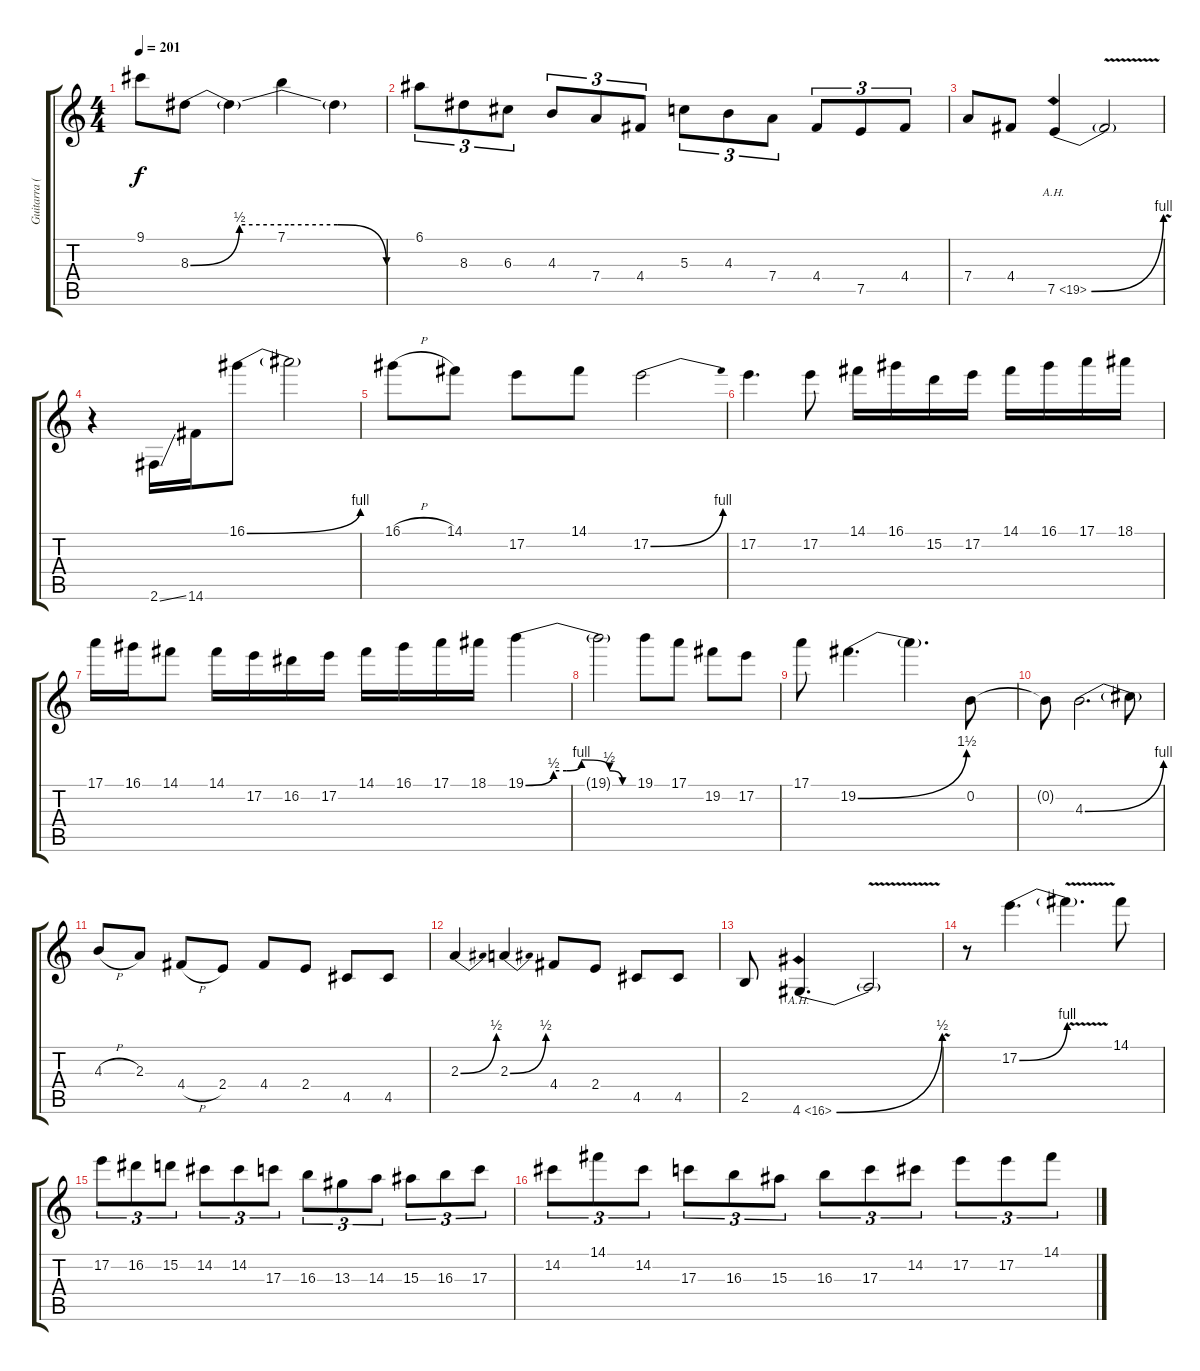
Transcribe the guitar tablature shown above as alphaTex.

\track ("Guitarra (Morse)" "Guitarra (") {instrument electricguitarclean}
\staff {score tabs}
\tuning (E4 B3 G3 D3 A2 E2) {hide}
\ts (4 4)
\tempo 201
\clef g2
\ks c
9.1.8{dy f} 8.3{be (custom 0 0 15 2 30 2 45 2 60 0)}.8 8.3{t}.4 7.1.4 8.3{t}.4 |
6.1.8{tu (3 2)} 8.3.8{tu (3 2)} 6.3.8{tu (3 2)} 4.3.8{tu (3 2)} 7.4.8{tu (3 2)} 4.4.8{tu (3 2)} 5.3.8{tu (3 2)} 4.3.8{tu (3 2)} 7.4.8{tu (3 2)} 4.4.8{tu (3 2)} 7.5.8{tu (3 2)} 4.4.8{tu (3 2)} |
7.4.8 4.4.8 7.5{be (bend 0 0 60 4) ah 12}.4 7.5{v t}.2 |
r.4 2.6{ss}.16 14.6.16 16.1{be (bend 0 0 60 4)}.8 16.1{t}.2 |
16.1{h}.8 14.1.8 17.2.8 14.1.8 17.2{be (bend 0 0 60 4)}.2 |
17.2.4{d} 17.2.8 14.1.16 16.1.16 15.2.16 17.2.16 14.1.16 16.1.16 17.1.16 18.1.16 |
17.1.16 16.1.16 14.1.8 14.1.16 17.2.16 16.2.16 17.2.16 14.1.16 16.1.16 17.1.16 18.1.16 19.1{be (custom 0 0 15 2 22 2 30 4 45 2 52 0 60 0)}.4 |
19.1{t}.2 19.1.8 17.1.8 19.2.8 17.2.8 |
17.1.8 19.2{be (bend 0 0 60 6)}.4{d} 19.2{t}.4{d} 0.2.8 |
0.2{t}.8 4.3{be (bend 0 0 60 4)}.2{d} 4.3{t}.8 |
4.3{h}.8 2.3.8 4.4{h}.8 2.4.8 4.4.8 2.4.8 4.5.8 4.5.8 |
2.3{be (bend 0 0 60 2)}.4 2.3{be (bend 0 0 60 2)}.4 4.4.8 2.4.8 4.5.8 4.5.8 |
2.5.8 4.6{be (bend 0 0 60 2) ah 12}.4{d} 4.6{v t}.2 |
r.8 17.2{be (bend 0 0 60 4)}.4{d} 17.2{v t}.4{d} 14.1.8 |
17.2.8{tu (3 2)} 16.2.8{tu (3 2)} 15.2.8{tu (3 2)} 14.2.8{tu (3 2)} 14.2.8{tu (3 2)} 17.3.8{tu (3 2)} 16.3.8{tu (3 2)} 13.3.8{tu (3 2)} 14.3.8{tu (3 2)} 15.3.8{tu (3 2)} 16.3.8{tu (3 2)} 17.3.8{tu (3 2)} |
14.2.8{tu (3 2)} 14.1.8{tu (3 2)} 14.2.8{tu (3 2)} 17.3.8{tu (3 2)} 16.3.8{tu (3 2)} 15.3.8{tu (3 2)} 16.3.8{tu (3 2)} 17.3.8{tu (3 2)} 14.2.8{tu (3 2)} 17.2.8{tu (3 2)} 17.2.8{tu (3 2)} 14.1.8{tu (3 2)}
